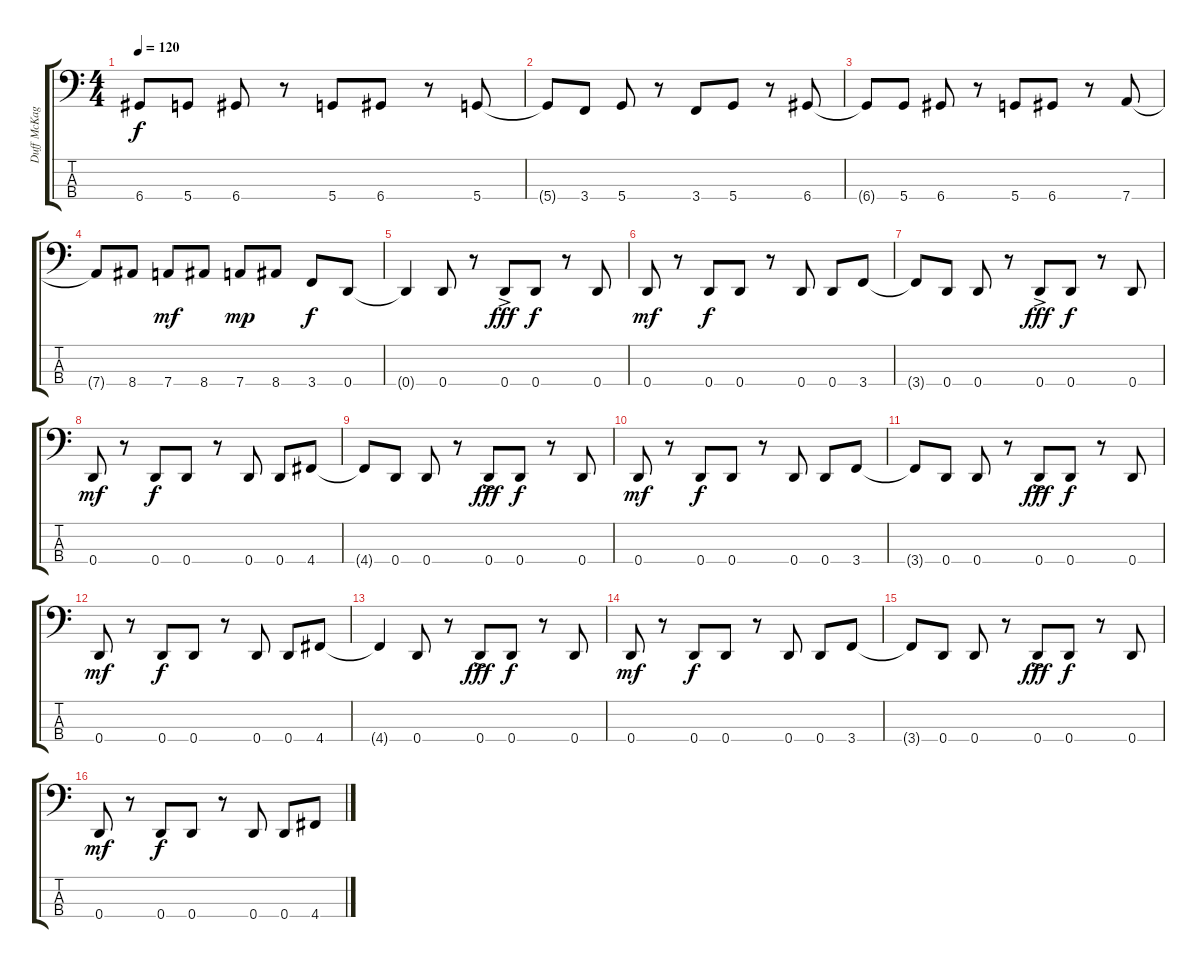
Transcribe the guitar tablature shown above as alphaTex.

\track ("Duff McKagan" "Duff McKag") {instrument electricbassfinger}
\staff {score tabs}
\tuning (G2 D2 A1 D1) {hide}
\ts (4 4)
\tempo 120
\clef f4
\ks c
6.4{t}.8{dy f} 5.4.8 6.4.8 r.8 5.4.8 6.4.8 r.8 5.4.8 |
5.4{t}.8 3.4.8 5.4.8 r.8 3.4.8 5.4.8 r.8 6.4.8 |
6.4{t}.8 5.4.8 6.4.8 r.8 5.4.8 6.4.8 r.8 7.4.8 |
7.4{t}.8 8.4.8 7.4.8{dy mf} 8.4.8 7.4.8{dy mp} 8.4.8 3.4.8{dy f} 0.4.8 |
0.4{t}.4 0.4.8 r.8 0.4{ac}.8{dy fff} 0.4.8{dy f} r.8 0.4.8 |
0.4.8{dy mf} r.8 0.4.8{dy f} 0.4.8 r.8 0.4.8 0.4.8 3.4.8 |
3.4{t}.8 0.4.8 0.4.8 r.8 0.4{ac}.8{dy fff} 0.4.8{dy f} r.8 0.4.8 |
0.4.8{dy mf} r.8 0.4.8{dy f} 0.4.8 r.8 0.4.8 0.4.8 4.4.8 |
4.4{t}.8 0.4.8 0.4.8 r.8 0.4{ac}.8{dy fff} 0.4.8{dy f} r.8 0.4.8 |
0.4.8{dy mf} r.8 0.4.8{dy f} 0.4.8 r.8 0.4.8 0.4.8 3.4.8 |
3.4{t}.8 0.4.8 0.4.8 r.8 0.4{ac}.8{dy fff} 0.4.8{dy f} r.8 0.4.8 |
0.4.8{dy mf} r.8 0.4.8{dy f} 0.4.8 r.8 0.4.8 0.4.8 4.4.8 |
4.4{t}.4 0.4.8 r.8 0.4{ac}.8{dy fff} 0.4.8{dy f} r.8 0.4.8 |
0.4.8{dy mf} r.8 0.4.8{dy f} 0.4.8 r.8 0.4.8 0.4.8 3.4.8 |
3.4{t}.8 0.4.8 0.4.8 r.8 0.4{ac}.8{dy fff} 0.4.8{dy f} r.8 0.4.8 |
0.4.8{dy mf} r.8 0.4.8{dy f} 0.4.8 r.8 0.4.8 0.4.8 4.4.8
